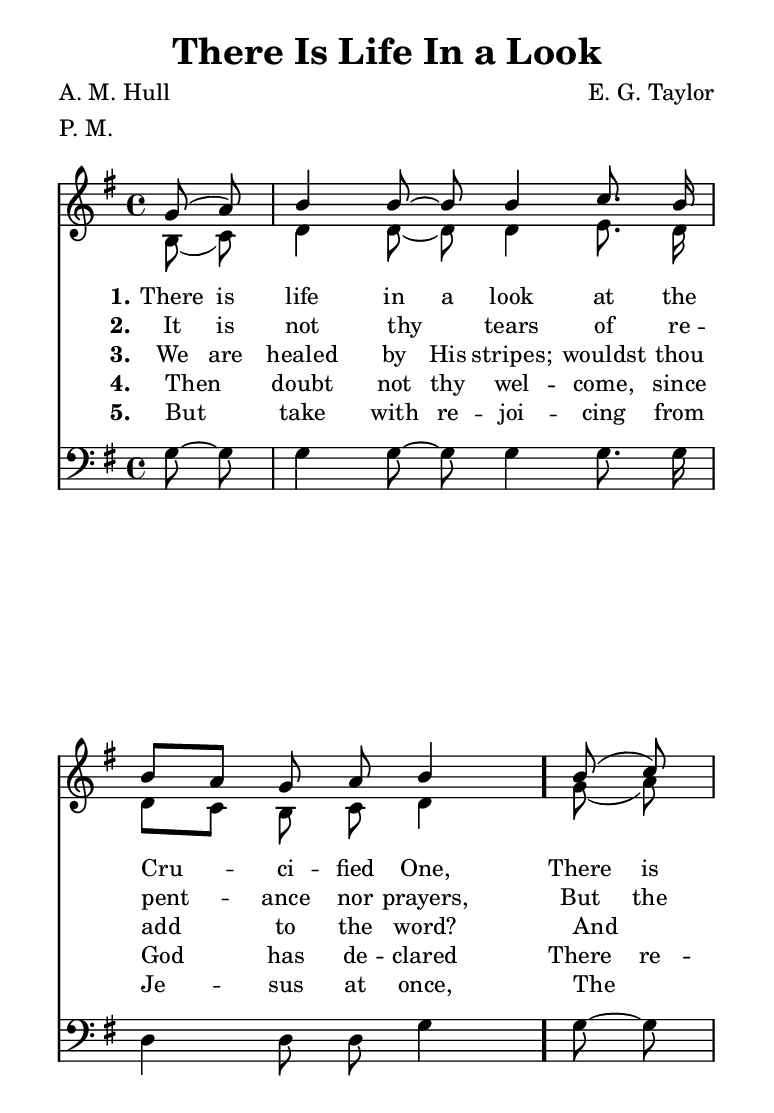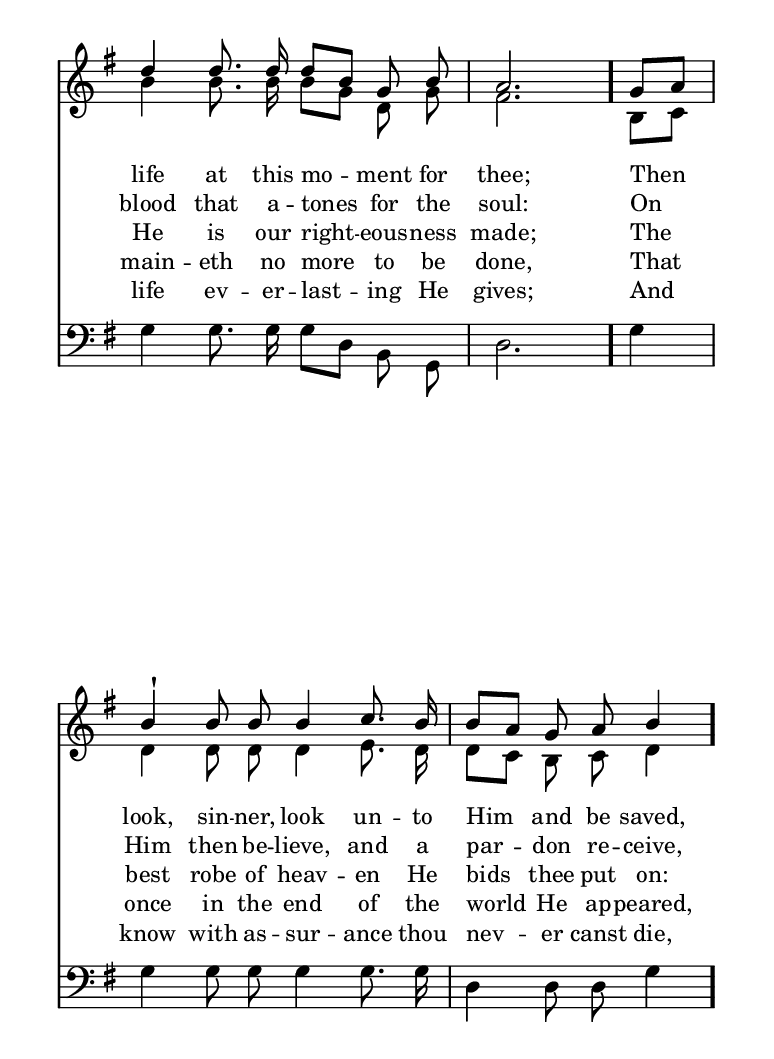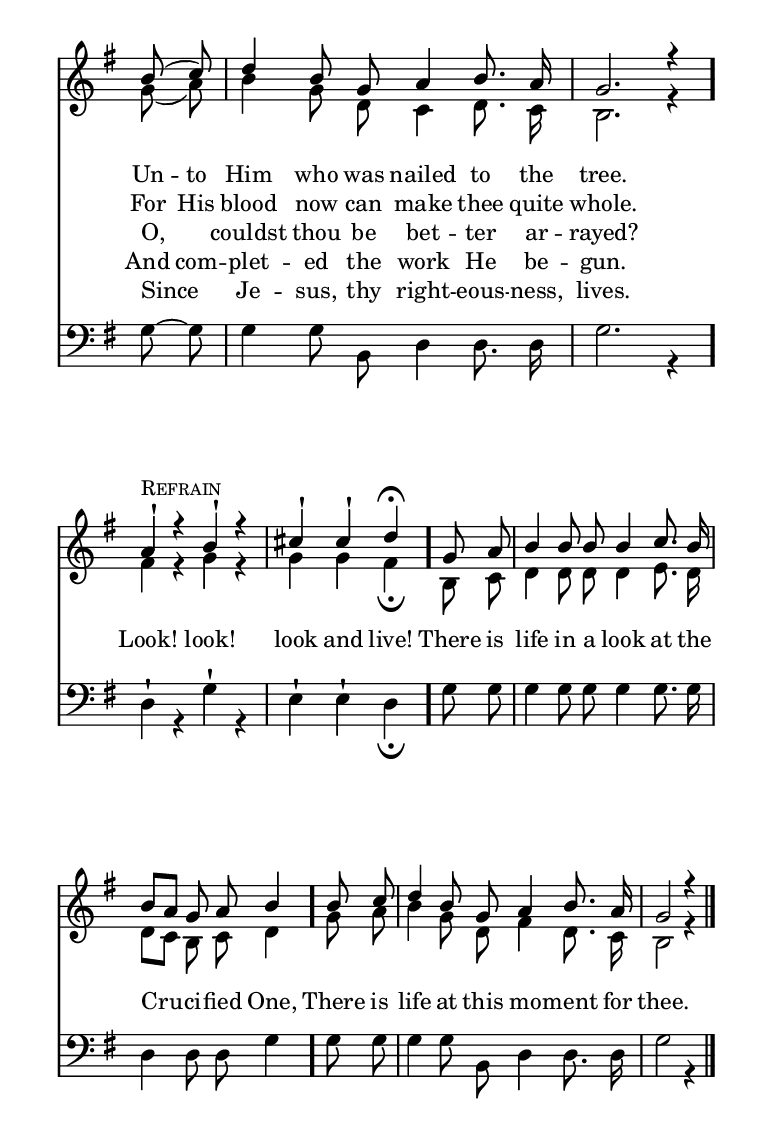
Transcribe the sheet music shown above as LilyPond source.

\include "common/global.ily"
\paper {
  \include "common/paper.ily"
  %ragged-bottom = ##t
  %ragged-last-bottom = ##t
  %systems-per-page = ##f
  %page-count = ##f
}

\header{
  hymnnumber = "48"
  title = "There Is Life In a Look"
  tunename = ""
  meter = "P. M."
  poet = "A. M. Hull"
  composer = "E. G. Taylor"
  %copyright = ""
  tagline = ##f
}

% for fermata in MIDI
ta = { \tempo 4=80 }
tb = { \tempo 4=27 }

patternAA = { \ta c8( c8) | c4 c8 ~ c8 c4 c8. c16 | c8[ c8] c8 c8 c4 }
patternAB = { \ta c8 ~ c8 | c4 c8 ~ c8 c4 c8. c16 | c4      c8 c8 c4 }
patternAC = { \ta c8[ c8] | c4 c8   c8 c4 c8. c16 | c8[ c8] c8 c8 c4 }
patternAD = { \ta c4      | c4 c8   c8 c4 c8. c16 | c4      c8 c8 c4 }
patternAE = { \ta c8  c8  | c4 c8   c8 c4 c8. c16 | c8[ c8] c8 c8 c4 }
patternAF = { \ta c8  c8  | c4 c8   c8 c4 c8. c16 | c4      c8 c8 c4 }

patternBA = { \ta c8( c8) | c4 c8. c16 c8[ c8] c8 c8 | c2. }
patternBB = { \ta c8 ~ c8 | c4 c8. c16 c8[ c8] c8 c8 | c2. }

patternCA = { \ta c8( c8) | c4 c8 c8 c4 c8. c16 | c2. c4 }
patternCB = { \ta c8 ~ c8 | c4 c8 c8 c4 c8. c16 | c2. c4 }
patternCC = { \ta c8   c8 | c4 c8 c8 c4 c8. c16 | c2 c4 }

patternDA = { \ta c4 c4 c4 c4 | c4 c4 \tb c4 \fermata \ta }

global = {
  \include "common/overrides.ily"
  \override Staff.TimeSignature.style = #'()
  \time 4/4
  \override Score.MetronomeMark.transparent = ##t % hide all fermata changes too
  \ta
  \key g \major
  \partial 4
  \autoBeamOff
}

notesSoprano = {
\global
\relative c'' {

  \changePitch \patternAA { g a | b b b b c b | b a g a b }
  \changePitch \patternBA { b c | d d d d b g b | a }
  \changePitch \patternAC { g a | b^! b b b c b | b a g a b }
  \changePitch \patternCA { b c | d b g a b a | g r }

  << s^\markup { \small \caps "Refrain" }
  \changePitch \patternDA { a^! r b^! r | cis^! cis^! d } >>
  \changePitch \patternAE { g, a | b b b b c b | b a g a b }
  \changePitch \patternCC { b c | d b g a b a | g r }

  \bar "|."

}
}

notesAlto = {
\global
\relative e' {

  \changePitch \patternAA { b c | d d d d e d | d c b c d }
  \changePitch \patternBA { g a | b b b b g d g | fis }
  \changePitch \patternAC { b, c | d d d d e d | d c b c d }
  \changePitch \patternCA { g a | b g d c d c | b r }

  \changePitch \patternDA { fis' r g r | g g fis }
  \changePitch \patternAE { b, c | d d d d e d | d c b c d }
  \changePitch \patternCC { g a | b g d fis d c | b r }

}
}

% There is only one voice in the bass clef in this song, so we chose to call it
% Bass (maybe Baritone would be more appropriate ?)

notesBass = {
\global
\relative f {

\tieUp

  \changePitch \patternAB { g g | g g g g g g | d d d g }
  \changePitch \patternBB { g g | g g g g d b g | d' }
  \changePitch \patternAD { g | g g g g g g | d d d g }
  \changePitch \patternCB { g g | g g b, d d d | g r }

  \changePitch \patternDA { d^! r g^! r | e^! e^! d }
  \changePitch \patternAF { g g | g g g g g g | d d d | g }
  \changePitch \patternCC { g g | g g b, d d d | g r }

}
}

Refrain = \lyricmode {

Look! look! look and live! \bar "."
There is life in a look at the Cru -- ci -- fied One, \bar "."
There is life at this mo -- ment for thee. \bar "."

}

wordsA = \lyricmode {
\set stanza = "1."

\mon There is \moff life \mon in a \moff look at the Cru -- ci -- fied One, \bar "."
\mon There is \moff life at this mo -- ment for thee; \bar "."
Then look, sin -- ner, look un -- to Him and be saved, \bar "."
\mon Un -- to \moff Him who was nailed to the tree. \bar "."

}

wordsB = \lyricmode {
\set stanza = "2."

\mon It is \moff not thy tears of re -- pent -- ance nor prayers,
\mon But the \moff blood that a -- tones for the soul:
On Him then be -- lieve, and a par -- don re -- ceive,
\mon For His \moff blood now can make thee quite whole.

}

wordsC = \lyricmode {
\set stanza = "3."

\mon We are \moff healed \mon by His \moff stripes; wouldst thou add to the word?
And He is our right -- eous -- ness made;
The best robe of heav -- en He bids thee put on:
O, couldst thou be bet -- ter ar -- rayed?

\Refrain

}

wordsD = \lyricmode {
\set stanza = "4."

Then doubt \mon not thy \moff wel -- come, since God has de -- clared
\mon There re -- \moff main -- eth no more to be done,
That once in the end of the world He ap -- peared,
\mon And com -- \moff plet -- ed the work He be -- gun.

}

wordsE = \lyricmode {
\set stanza = "5."

But take \mon with re -- \moff joi -- cing from Je -- sus at once,
The life ev -- er -- last -- ing He gives;
And know with as -- sur -- ance thou nev -- er canst die,
Since Je -- sus, thy right -- eous -- ness, lives.

}

\score {
  \context ChoirStaff <<
    \context Staff = upper <<
      \set ChoirStaff.systemStartDelimiter = #'SystemStartBar
      \context Voice  = sopranos { \voiceOne << \notesSoprano >> }
      \context Voice  = altos { \voiceTwo << \notesAlto >> }
      \context Lyrics = one   \lyricsto sopranos \wordsA
      \context Lyrics = two   \lyricsto sopranos \wordsB
      \context Lyrics = three \lyricsto sopranos \wordsC
      \context Lyrics = four  \lyricsto sopranos \wordsD
      \context Lyrics = five  \lyricsto sopranos \wordsE
    >>
    \context Staff = men <<
      \clef bass
      %\context Voice  = tenors { \voiceOne << \notesTenor >> }
      \context Voice  = basses { \voiceTwo << \notesBass >> }
    >>
  >>
  \layout {
    \include "common/layout.ily"
  }
  \midi{
    \include "common/midi.ily"
  }
}

\version "2.18.0"  % necessary for upgrading to future LilyPond versions.

% vi:set et ts=2 sw=2 ai nocindent syntax=lilypond
